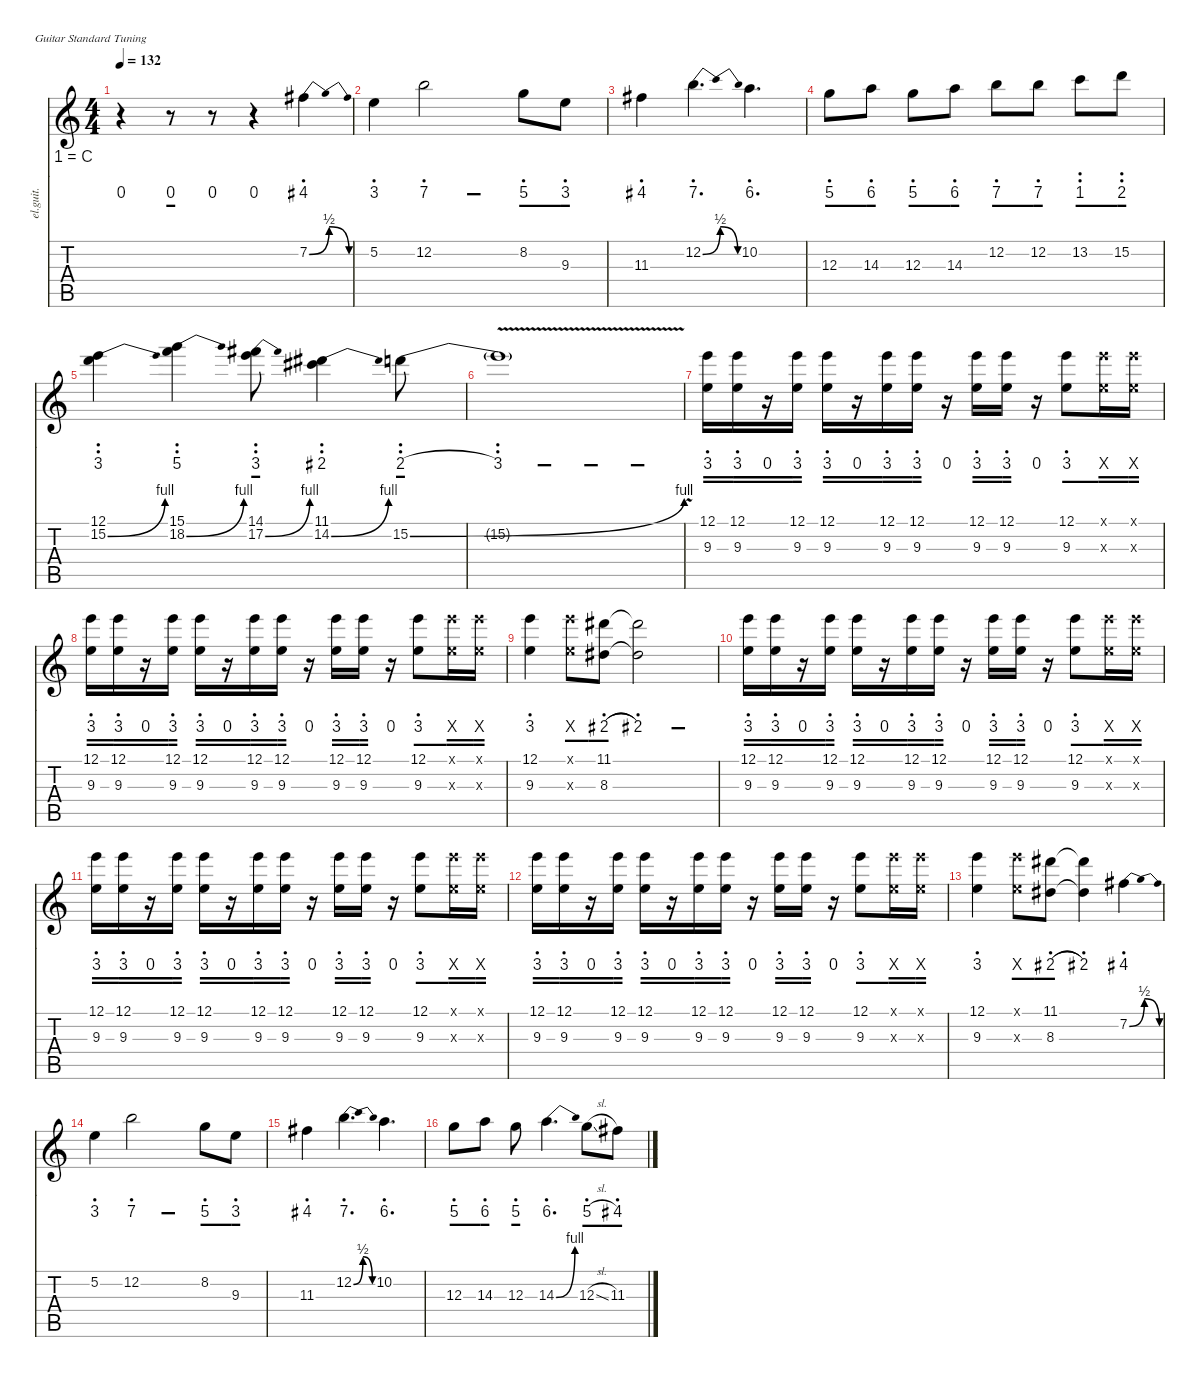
\defaultSystemsLayout 4
\hideDynamics
\bracketExtendMode nobrackets
\track ("Lead" "el.guit.") {instrument electricguitarclean}
\staff {score tabs numbered}
\tuning (E4 B3 G3 D3 A2 E2)
\ts (4 4)
\tempo 132
\clef g2
\ks c
r.4{dy f beam Down} r.8{beam Down} r.8{beam Down} r.4{beam Down} 7.2{be (bendrelease 0 0 24 2 30.599999999999998 2 44.4 0) acc #}.4{dy mf beam Down} |
5.2.4{dy f beam Down} 12.2.2{beam Down} 8.2.8{beam Down} 9.3.8{beam Down} |
11.3{acc #}.4{beam Down} 12.2{be (bendrelease 0 0 9.999999599999999 2 37.0000008 2 60 0)}.4{d beam Down} 10.2.4{d beam Down} |
12.3.8{beam Down} 14.3.8{beam Down} 12.3.8{beam Down} 14.3.8{beam Down} 12.2.8{beam Down} 12.2.8{beam Down} 13.2.8{beam Down} 15.2.8{beam Down} |
(12.1 15.2{be (bend 0 0 15 4)}).4{beam Down} (15.1 18.2{be (bend 0 0 15 4)}).4{beam Down} (17.2{be (bend 0 0 15 4)} 14.1{acc #}).8{beam Down} (11.1{acc #} 14.2{be (bend 0 0 15 4) acc #}).4{beam Down} 15.2{be (bend 0 0 15 4)}.8{beam Down} |
15.2{v t}.1{beam Down} |
(9.3 12.1).16{dy mf beam Down} (9.3 12.1).16{beam Down} r.16{beam Down} (9.3 12.1).16{beam Down} (9.3 12.1).16{beam Down} r.16{beam Down} (9.3 12.1).16{beam Down} (9.3 12.1).16{beam Down} r.16{beam Down} (9.3 12.1).16{beam Down} (9.3 12.1).16{beam Down} r.16{beam Down} (9.3 12.1).8{beam Down} (9.3{x} 12.1{x}).16{beam Down} (9.3{x} 12.1{x}).16{beam Down} |
(9.3 12.1).16{beam Down} (9.3 12.1).16{beam Down} r.16{beam Down} (9.3 12.1).16{beam Down} (9.3 12.1).16{beam Down} r.16{beam Down} (9.3 12.1).16{beam Down} (9.3 12.1).16{beam Down} r.16{beam Down} (9.3 12.1).16{beam Down} (9.3 12.1).16{beam Down} r.16{beam Down} (9.3 12.1).8{beam Down} (9.3{x} 12.1{x}).16{beam Down} (9.3{x} 12.1{x}).16{beam Down} |
(9.3 12.1).4{beam Down} (9.3{x} 12.1{x}).8{beam Down} (8.3{acc #} 11.1{acc #}).8{beam Down} (8.3{t acc #} 11.1{t acc #}).2{beam Down} |
(9.3 12.1).16{beam Down} (9.3 12.1).16{beam Down} r.16{beam Down} (9.3 12.1).16{beam Down} (9.3 12.1).16{beam Down} r.16{beam Down} (9.3 12.1).16{beam Down} (9.3 12.1).16{beam Down} r.16{beam Down} (9.3 12.1).16{beam Down} (9.3 12.1).16{beam Down} r.16{beam Down} (9.3 12.1).8{beam Down} (9.3{x} 12.1{x}).16{beam Down} (9.3{x} 12.1{x}).16{beam Down} |
(9.3 12.1).16{beam Down} (9.3 12.1).16{beam Down} r.16{beam Down} (9.3 12.1).16{beam Down} (9.3 12.1).16{beam Down} r.16{beam Down} (9.3 12.1).16{beam Down} (9.3 12.1).16{beam Down} r.16{beam Down} (9.3 12.1).16{beam Down} (9.3 12.1).16{beam Down} r.16{beam Down} (9.3 12.1).8{beam Down} (9.3{x} 12.1{x}).16{beam Down} (9.3{x} 12.1{x}).16{beam Down} |
(9.3 12.1).16{beam Down} (9.3 12.1).16{beam Down} r.16{beam Down} (9.3 12.1).16{beam Down} (9.3 12.1).16{beam Down} r.16{beam Down} (9.3 12.1).16{beam Down} (9.3 12.1).16{beam Down} r.16{beam Down} (9.3 12.1).16{beam Down} (9.3 12.1).16{beam Down} r.16{beam Down} (9.3 12.1).8{beam Down} (9.3{x} 12.1{x}).16{beam Down} (9.3{x} 12.1{x}).16{beam Down} |
(9.3 12.1).4{beam Down} (9.3{x} 12.1{x}).8{beam Down} (8.3{acc #} 11.1{acc #}).8{beam Down} (8.3{t acc #} 11.1{t acc #}).4{beam Down} 7.2{be (bendrelease 0 0 24 2 30.599999999999998 2 44.4 0) acc #}.4{beam Down} |
5.2.4{dy f beam Down} 12.2.2{beam Down} 8.2.8{beam Down} 9.3.8{beam Down} |
11.3{acc #}.4{beam Down} 12.2{be (bendrelease 0 0 9.999999599999999 2 37.0000008 2 60 0)}.4{d beam Down} 10.2.4{d beam Down} |
12.3.8{beam Down} 14.3.8{beam Down} 12.3.8{beam Down} 14.3{be (bend 0 0 60 4)}.4{d beam Down} 12.3{sl}.8{beam Down} 11.3{acc #}.8{beam Down}
